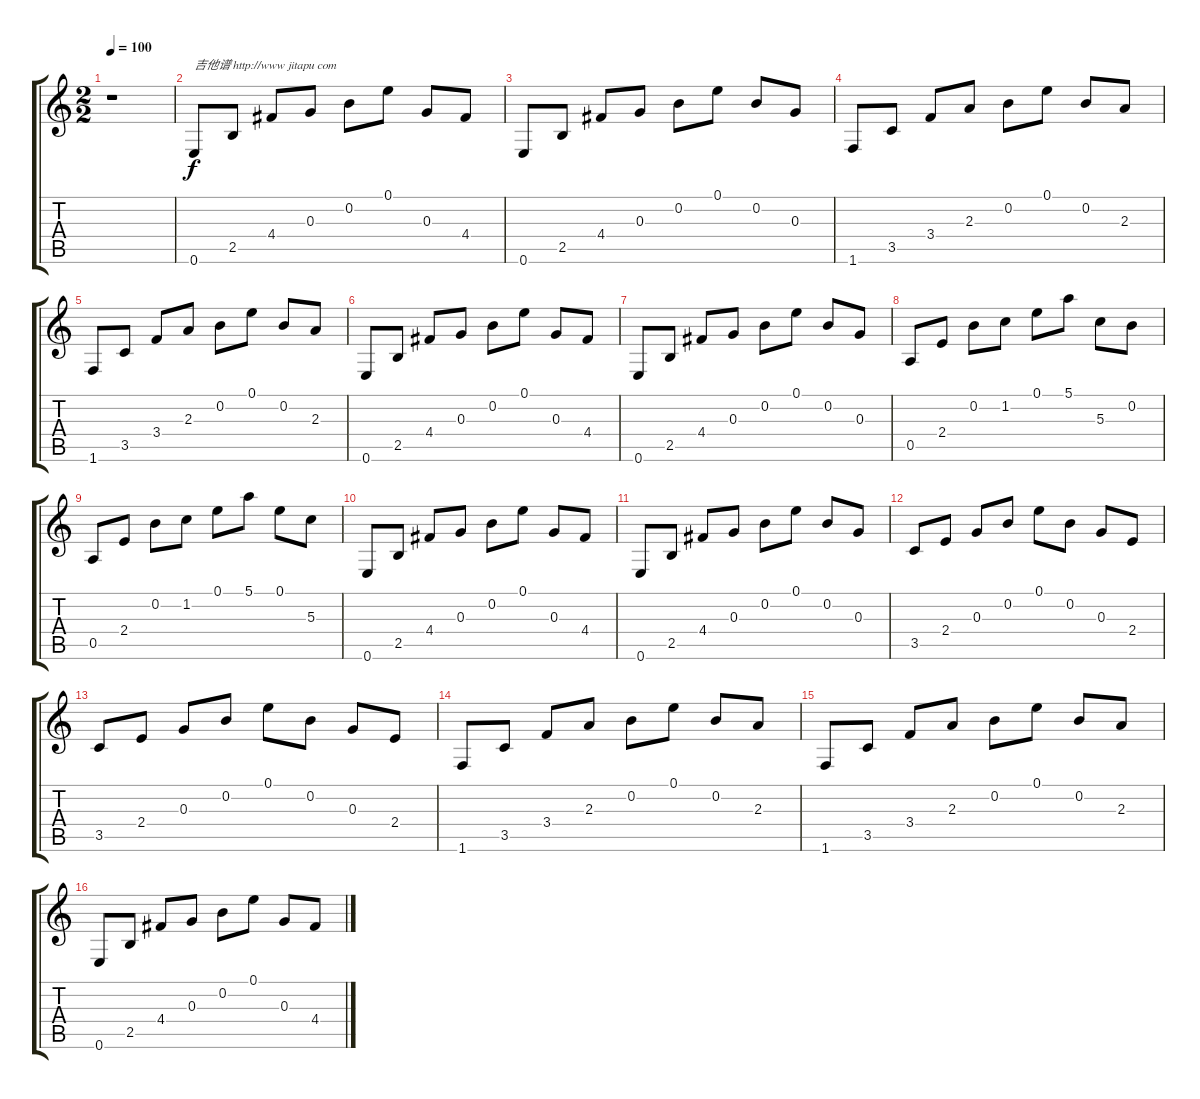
\track "" {instrument banjo}
\staff {score tabs}
\tuning (E4 B3 G3 D3 A2 E2) {hide}
\displaytranspose 12
\ts (2 2)
\tempo 100
\clef g2
\ks c
r.1{dy f instrument banjo} |
0.6.8{txt "吉他谱 http://www jitapu com"} 2.5.8 4.4.8 0.3.8 0.2.8 0.1.8 0.3.8 4.4.8 |
0.6.8 2.5.8 4.4.8 0.3.8 0.2.8 0.1.8 0.2.8 0.3.8 |
1.6.8 3.5.8 3.4.8 2.3.8 0.2.8 0.1.8 0.2.8 2.3.8 |
1.6.8 3.5.8 3.4.8 2.3.8 0.2.8 0.1.8 0.2.8 2.3.8 |
0.6.8 2.5.8 4.4.8 0.3.8 0.2.8 0.1.8 0.3.8 4.4.8 |
0.6.8 2.5.8 4.4.8 0.3.8 0.2.8 0.1.8 0.2.8 0.3.8 |
0.5.8 2.4.8 0.2.8 1.2.8 0.1.8 5.1.8 5.3.8 0.2.8 |
0.5.8 2.4.8 0.2.8 1.2.8 0.1.8 5.1.8 0.1.8 5.3.8 |
0.6.8 2.5.8 4.4.8 0.3.8 0.2.8 0.1.8 0.3.8 4.4.8 |
0.6.8 2.5.8 4.4.8 0.3.8 0.2.8 0.1.8 0.2.8 0.3.8 |
3.5.8 2.4.8 0.3.8 0.2.8 0.1.8 0.2.8 0.3.8 2.4.8 |
3.5.8 2.4.8 0.3.8 0.2.8 0.1.8 0.2.8 0.3.8 2.4.8 |
1.6.8 3.5.8 3.4.8 2.3.8 0.2.8 0.1.8 0.2.8 2.3.8 |
1.6.8 3.5.8 3.4.8 2.3.8 0.2.8 0.1.8 0.2.8 2.3.8 |
0.6.8 2.5.8 4.4.8 0.3.8 0.2.8 0.1.8 0.3.8 4.4.8
